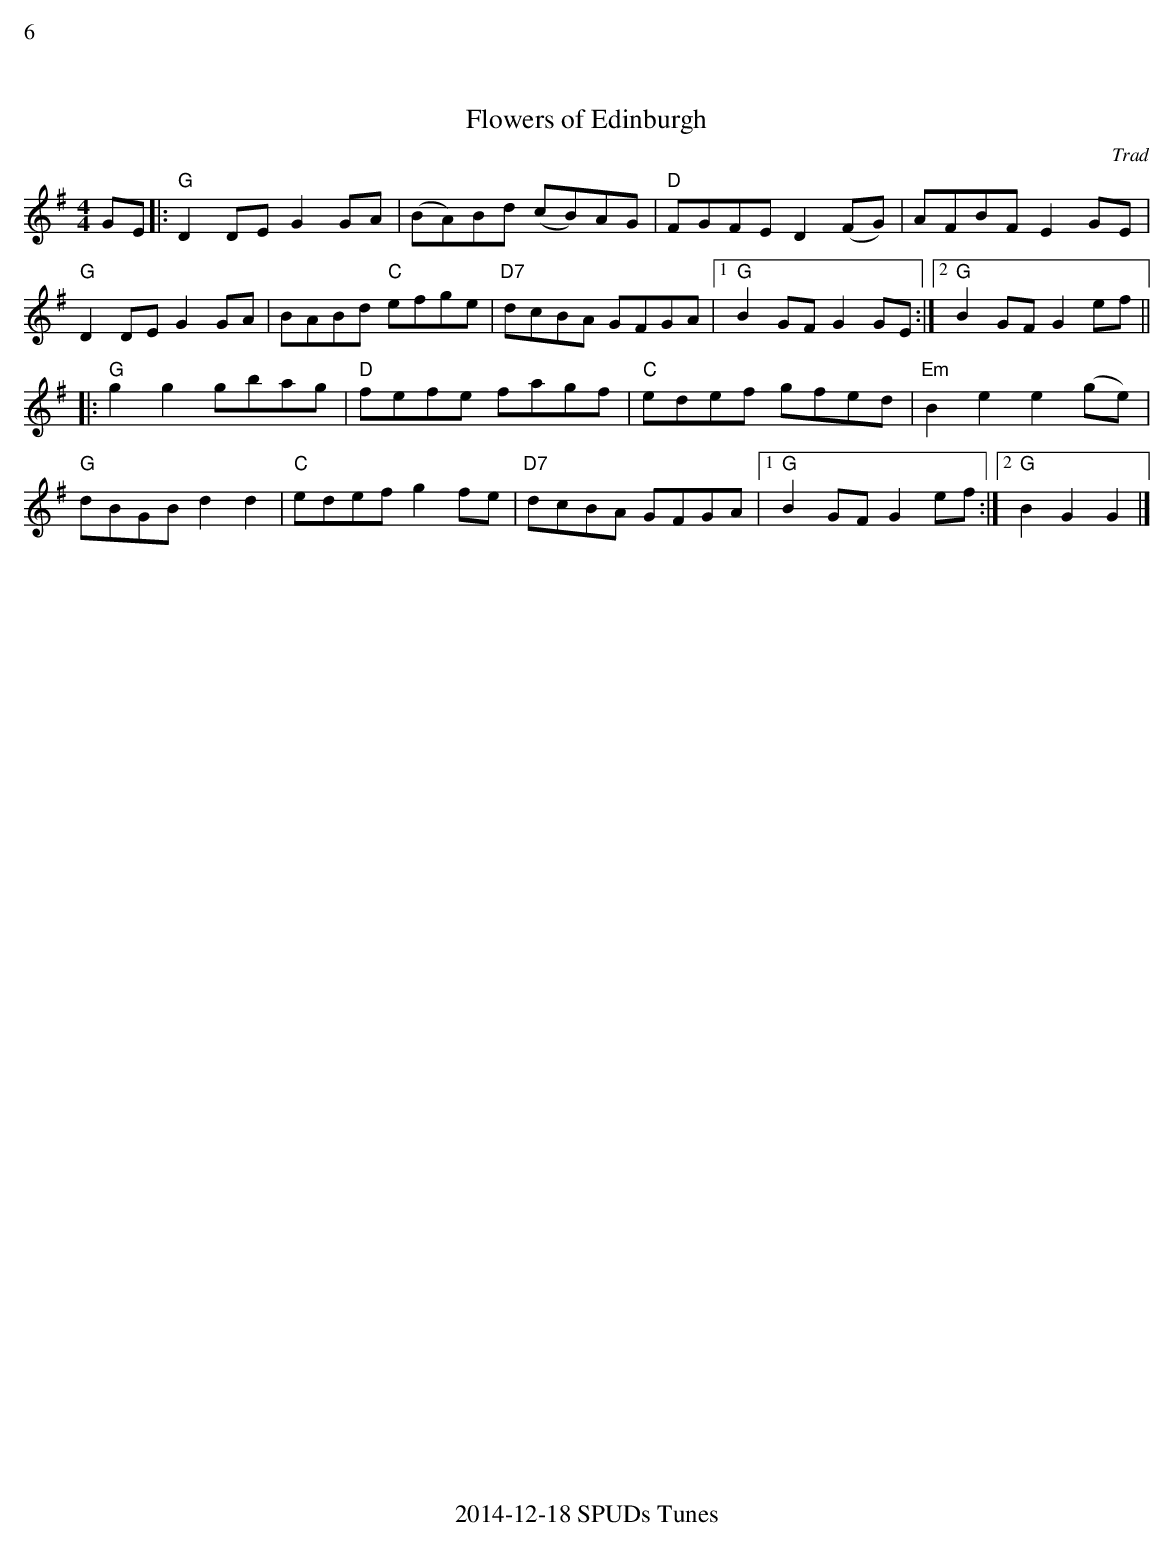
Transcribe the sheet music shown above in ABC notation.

X:1
%%text 6
T: Flowers of Edinburgh
O: Trad
M: 4/4
L: 1/8
K: G
 GE |: "G"D2DE G2GA | (BA)Bd (cB)AG | "D"FGFE D2(FG) | AFBF E2GE |
"G"D2DE G2GA |BABd "C"efge | "D7"dcBA GFGA |1"G"B2GF G2GE :|2"G"B2GF G2ef||
|:"G"g2g2 gbag | "D"fefe fagf | "C"edef gfed | "Em"B2e2 e2(ge) |
"G"dBGB d2d2 | "C"edef g2fe | "D7"dcBA GFGA |1"G"B2GF G2ef:|2"G"B2G2G2|]
